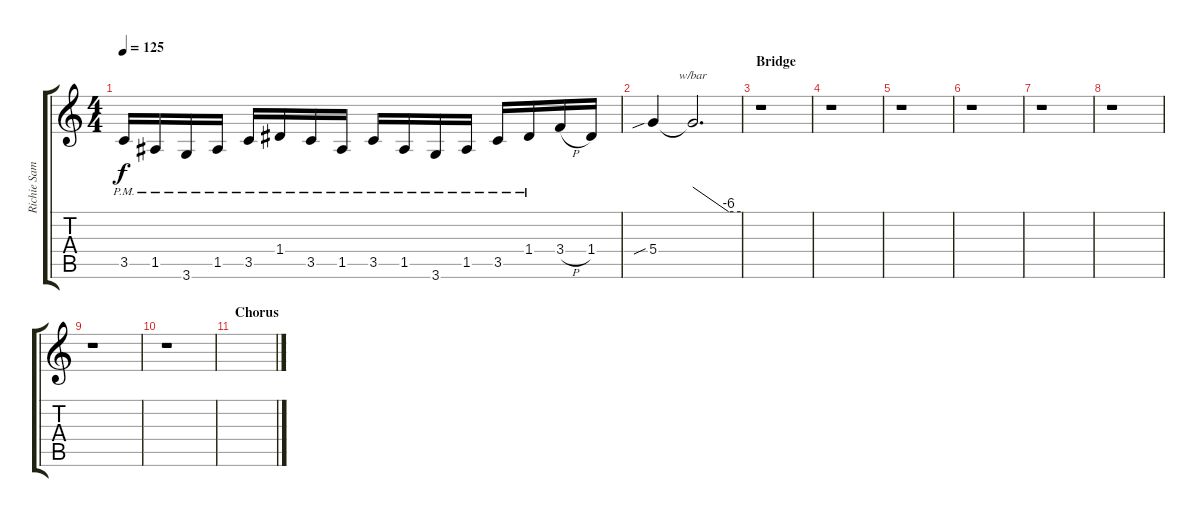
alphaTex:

\track ("Richie Sambora (Lead)" "Richie Sam") {instrument overdrivenguitar}
\staff {score tabs}
\tuning (E4 B3 G3 D3 A2 E2) {hide}
\ts (4 4)
\tempo 125
\clef g2
\ks c
3.5{pm}.16{dy f} 1.5{pm}.16 3.6{pm}.16 1.5{pm}.16 3.5{pm}.16 1.4{pm}.16 3.5{pm}.16 1.5{pm}.16 3.5{pm}.16 1.5{pm}.16 3.6{pm}.16 1.5{pm}.16 3.5{pm}.16 1.4{pm}.16 3.4{h}.16 1.4.16 |
5.4{sib}.4 5.4{t}.2{d tbe (custom default 0 0 45 -24 60 -24)} |
\section ("" "Bridge")
r.1 |
r.1 |
r.1 |
r.1 |
r.1 |
r.1 |
r.1 |
r.1 |
\section ("" "Chorus")
